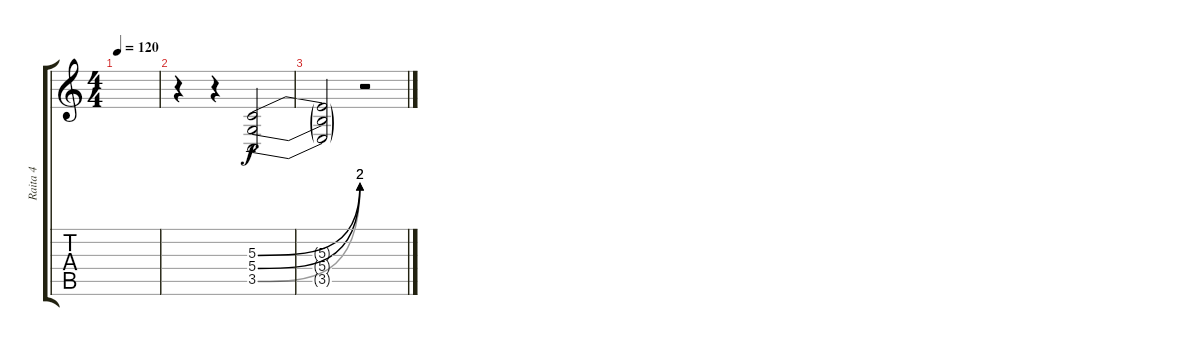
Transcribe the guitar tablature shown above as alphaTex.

\track ("Raita 4" "Raita 4") {instrument brasssection}
\staff {score tabs}
\tuning (E4 B3 G3 D3 A2 E2) {hide}
\ts (4 4)
\tempo 120
\clef g2
\ks c
|
r.4 r.4 (5.3{be (bend 0 0 60 8)} 5.4{be (bend 0 0 60 8)} 3.5{be (bend 0 0 60 8)}).2 |
(5.3{t} 5.4{t} 3.5{t}).2 r.2
